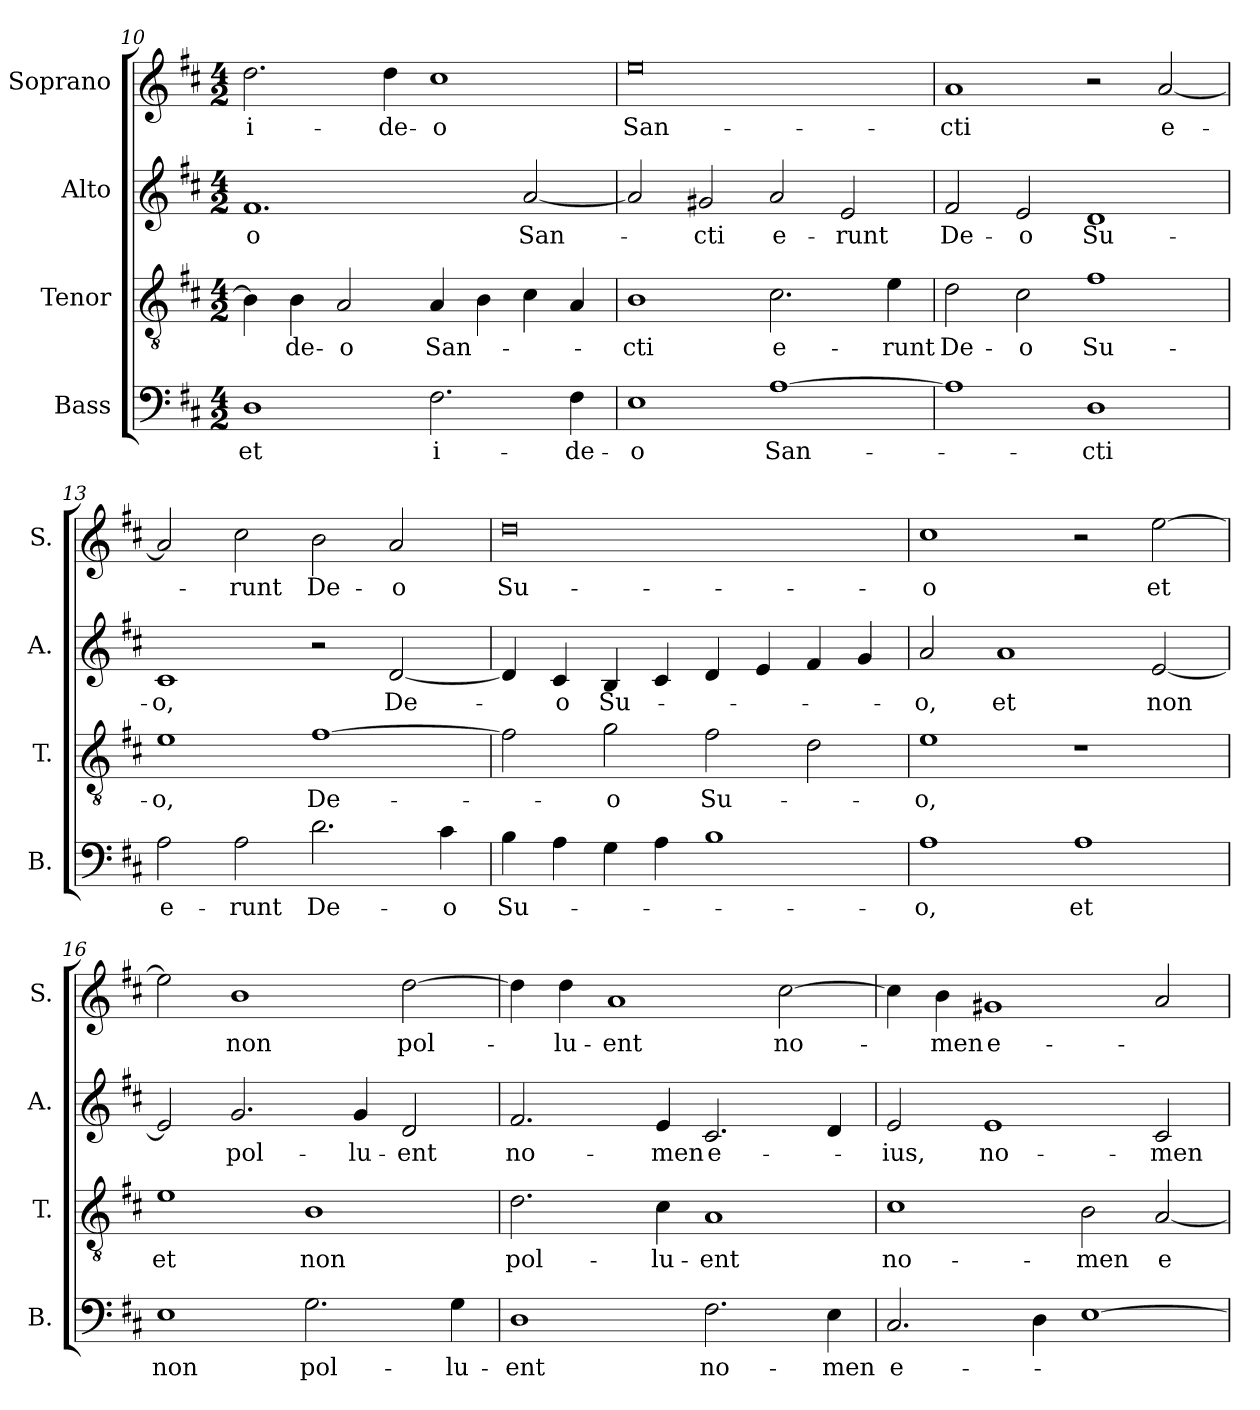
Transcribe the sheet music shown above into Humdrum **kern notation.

**kern	**text	**kern	**text	**kern	**text	**kern	**text
*part4	*part4	*part3	*part3	*part2	*part2	*part1	*part1
*staff4	*staff4	*staff3	*staff3	*staff2	*staff2	*staff1	*staff1
*I"Bass	*	*I"Tenor	*	*I"Alto	*	*I"Soprano	*
*I'B.	*	*I'T.	*	*I'A.	*	*I'S.	*
!!LO:LB:g=z
*clefF4	*	*clefGv2	*	*clefG2	*	*clefG2	*
*k[f#c#]	*	*k[f#c#]	*	*k[f#c#]	*	*k[f#c#]	*
*D:	*	*D:	*	*D:	*	*D:	*
*M4/2	*	*M4/2	*	*M4/2	*	*M4/2	*
=10	=10	=10	=10	=10	=10	=10	=10
!	!LO:LY:b	!	!	!	!LO:LY:b	!	!LO:LY:b
1D	et	4B\]	.	1.f#	-o	2.dd\	i-
!	!	!	!LO:LY:b	!	!	!	!
.	.	4B\	-de-	.	.	.	.
!	!	!	!LO:LY:b	!	!	!	!
.	.	2A/	-o	.	.	.	.
!	!	!	!	!	!	!	!LO:LY:b
.	.	.	.	.	.	4dd\	-de-
!	!LO:LY:b	!	!LO:LY:b	!	!	!	!LO:LY:b
2.F#\	i-	4A/	San-	.	.	1cc#	-o
.	.	4B\	.	.	.	.	.
!	!	!	!	!	!LO:LY:b	!	!
.	.	4c#\	.	[<2a/	San-	.	.
!	!LO:LY:b	!	!	!	!	!	!
4F#\	-de-	4A/	.	.	.	.	.
=11	=11	=11	=11	=11	=11	=11	=11
!	!LO:LY:b	!	!LO:LY:b	!	!	!	!LO:LY:b
1E	-o	1B	-cti	2a/]	.	0ee	San-
!	!	!	!	!	!LO:LY:b	!	!
.	.	.	.	2g#X/	-cti	.	.
!	!LO:LY:b	!	!LO:LY:b	!	!LO:LY:b	!	!
[>1A	San-	2.c#\	e-	2a/	e-	.	.
!	!	!	!	!	!LO:LY:b	!	!
.	.	.	.	2e/	-runt	.	.
!	!	!	!LO:LY:b	!	!	!	!
.	.	4e\	-runt	.	.	.	.
=12	=12	=12	=12	=12	=12	=12	=12
!	!	!	!LO:LY:b	!	!LO:LY:b	!	!LO:LY:b
1A]	.	2d\	De-	2f#/	De-	1a	-cti
!	!	!	!LO:LY:b	!	!LO:LY:b	!	!
.	.	2c#\	-o	2e/	-o	.	.
!	!LO:LY:b	!	!LO:LY:b	!	!LO:LY:b	!	!
1D	-cti	1f#	Su-	1d	Su-	2r	.
!	!	!	!	!	!	!	!LO:LY:b
.	.	.	.	.	.	[<2a/	e-
=13	=13	=13	=13	=13	=13	=13	=13
!	!LO:LY:b	!	!LO:LY:b	!	!LO:LY:b	!	!
2A\	e-	1e	-o,	1c#	-o,	2a/]	.
!	!LO:LY:b	!	!	!	!	!	!LO:LY:b
2A\	-runt	.	.	.	.	2cc#\	-runt
!	!LO:LY:b	!	!LO:LY:b	!	!	!	!LO:LY:b
2.d\	De-	[>1f#	De-	2r	.	2b\	De-
!	!	!	!	!	!LO:LY:b	!	!LO:LY:b
.	.	.	.	[>2d/	De-	2a/	-o
!	!LO:LY:b	!	!	!	!	!	!
4c#\	-o	.	.	.	.	.	.
!!LO:PB:g=z
=14	=14	=14	=14	=14	=14	=14	=14
!	!LO:LY:b	!	!	!	!	!	!LO:LY:b:rj
4B\	Su-	2f#\]	.	4d/]	.	0dd	Su-
!	!	!	!	!	!LO:LY:b	!	!
4A\	.	.	.	4c#/	-o	.	.
!	!	!	!LO:LY:b	!	!LO:LY:b	!	!
4G\	.	2g\	-o	4B/	Su-	.	.
4A\	.	.	.	4c#/	.	.	.
!	!	!	!LO:LY:b	!	!	!	!
1B	.	2f#\	Su-	4d/	.	.	.
.	.	.	.	4e/	.	.	.
.	.	2d\	.	4f#/	.	.	.
.	.	.	.	4g/	.	.	.
=15	=15	=15	=15	=15	=15	=15	=15
!	!LO:LY:b	!	!LO:LY:b	!	!LO:LY:b	!	!LO:LY:b
1A	-o,	1e	-o,	2a/	-o,	1cc#	-o
!	!	!	!	!	!LO:LY:b	!	!
.	.	.	.	1a	et	.	.
!	!LO:LY:b	!	!	!	!	!	!
1A	et	1r	.	.	.	2r	.
!	!	!	!	!	!LO:LY:b	!	!LO:LY:b
.	.	.	.	[<2e/	non	[>2ee\	et
=16	=16	=16	=16	=16	=16	=16	=16
!	!LO:LY:b	!	!LO:LY:b	!	!	!	!
1E	non	1e	et	2e/]	.	2ee\]	.
!	!	!	!	!	!LO:LY:b	!	!LO:LY:b
.	.	.	.	2.g/	pol-	1b	non
!	!LO:LY:b	!	!LO:LY:b	!	!	!	!
2.G\	pol-	1B	non	.	.	.	.
!	!	!	!	!	!LO:LY:b	!	!
.	.	.	.	4g/	-lu-	.	.
!	!	!	!	!	!LO:LY:b:rj	!	!LO:LY:b
.	.	.	.	2d/	-ent	[>2dd\	pol-
!	!LO:LY:b	!	!	!	!	!	!
4G\	-lu-	.	.	.	.	.	.
=17	=17	=17	=17	=17	=17	=17	=17
!	!LO:LY:b	!	!LO:LY:b	!	!LO:LY:b	!	!
1D	-ent	2.d\	pol-	2.f#/	no-	4dd\]	.
!	!	!	!	!	!	!	!LO:LY:b
.	.	.	.	.	.	4dd\	-lu-
!	!	!	!	!	!	!	!LO:LY:b:rj
.	.	.	.	.	.	1a	-ent
!	!	!	!LO:LY:b	!	!LO:LY:b	!	!
.	.	4c#\	-lu-	4e/	-men	.	.
!	!LO:LY:b	!	!LO:LY:b:rj	!	!LO:LY:b	!	!
2.F#\	no-	1A	-ent	2.c#/	e-	.	.
!	!	!	!	!	!	!	!LO:LY:b
.	.	.	.	.	.	[<2cc#\	no-
!	!LO:LY:b	!	!	!	!	!	!
4E\	-men	.	.	4d/	.	.	.
!!LO:LB:g=z
=18	=18	=18	=18	=18	=18	=18	=18
!	!LO:LY:b	!	!LO:LY:b	!	!LO:LY:b	!	!
2.C#/	e-	1c#	no-	2e/	-ius,	4cc#\]	.
!	!	!	!	!	!	!	!LO:LY:b
.	.	.	.	.	.	4b\	-men
!	!	!	!	!	!LO:LY:b	!	!LO:LY:b:rj
.	.	.	.	1e	no-	1g#X	e-
4D\	.	.	.	.	.	.	.
!	!	!	!LO:LY:b	!	!	!	!
[>1E	.	2B\	-men	.	.	.	.
!	!	!	!LO:LY:b	!	!LO:LY:b	!	!
.	.	[<2A/	e-	2c#/	-men	2a/	.
=	=	=	=	=	=	=	=
*-	*-	*-	*-	*-	*-	*-	*-
